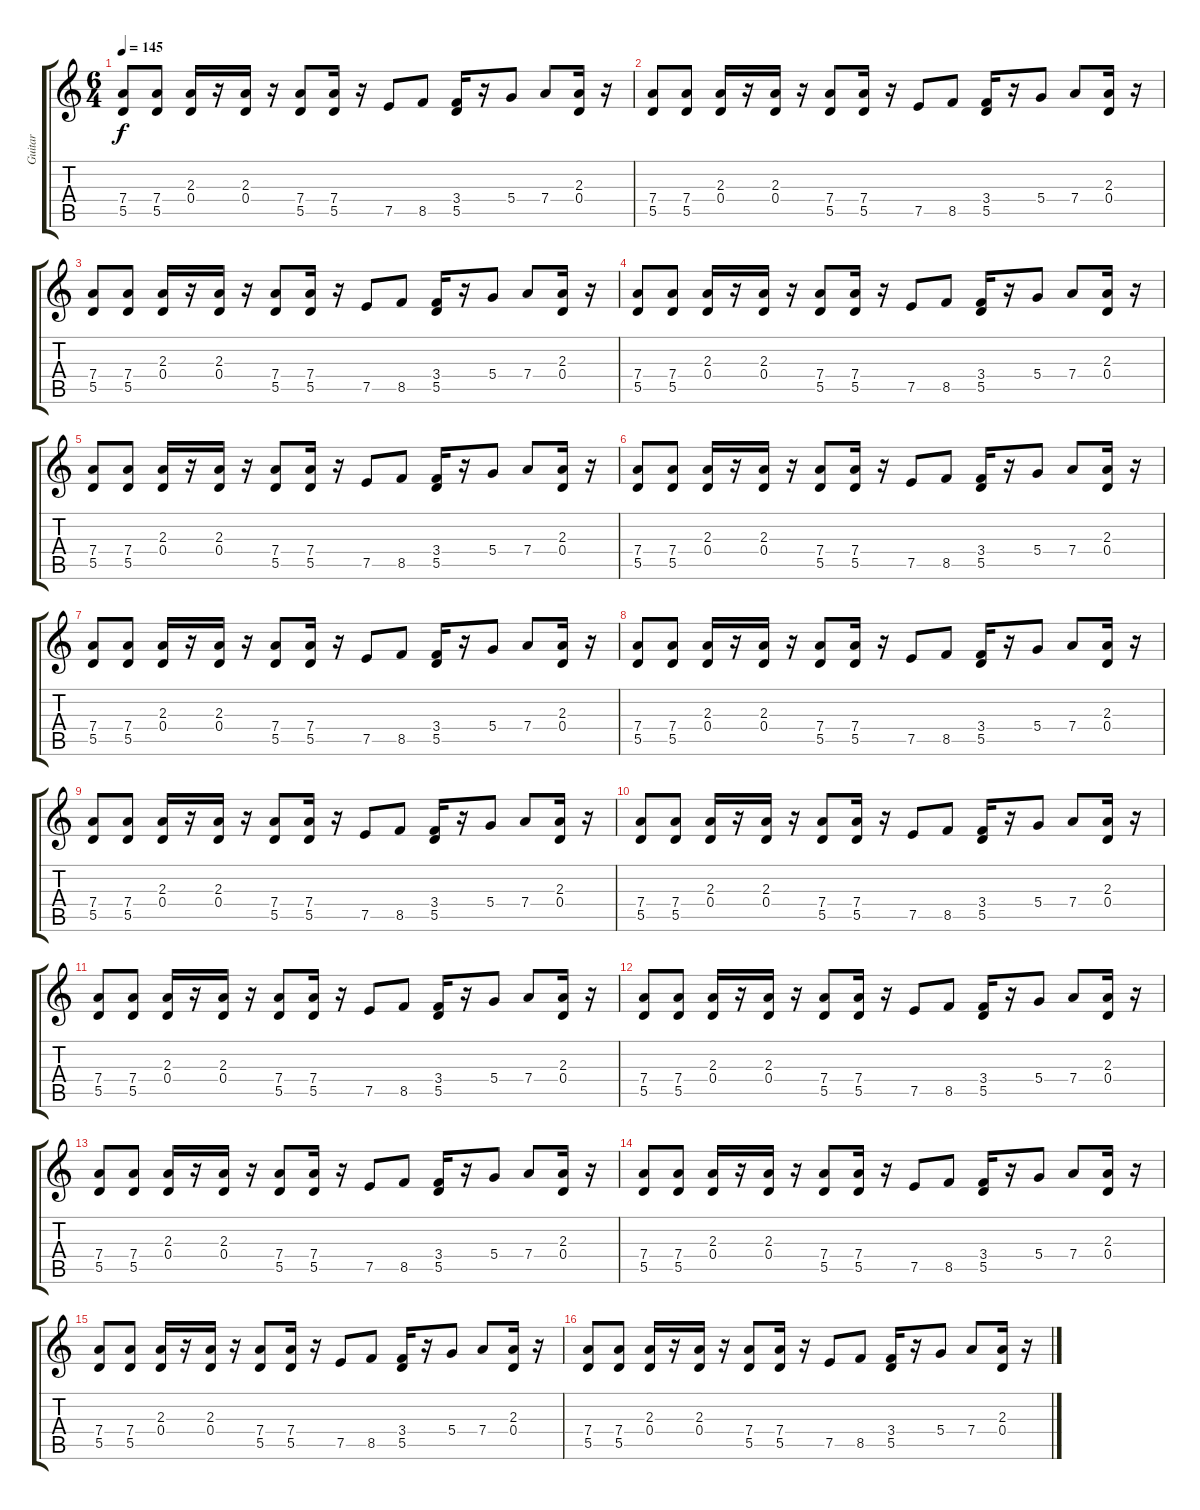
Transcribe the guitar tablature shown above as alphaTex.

\track ("Guitar" "Guitar") {instrument distortionguitar}
\staff {score tabs}
\tuning (E4 B3 G3 D3 A2 E2) {hide}
\ts (6 4)
\tempo 145
\clef g2
\ks c
(7.4 5.5).8{dy f} (7.4 5.5).8 (2.3 0.4).16 r.16 (2.3 0.4).16 r.16 (7.4 5.5).8 (7.4 5.5).16 r.16 7.5.8 8.5.8 (3.4 5.5).16 r.16 5.4.8 7.4.8 (2.3 0.4).16 r.16 |
(7.4 5.5).8 (7.4 5.5).8 (2.3 0.4).16 r.16 (2.3 0.4).16 r.16 (7.4 5.5).8 (7.4 5.5).16 r.16 7.5.8 8.5.8 (3.4 5.5).16 r.16 5.4.8 7.4.8 (2.3 0.4).16 r.16 |
(7.4 5.5).8 (7.4 5.5).8 (2.3 0.4).16 r.16 (2.3 0.4).16 r.16 (7.4 5.5).8 (7.4 5.5).16 r.16 7.5.8 8.5.8 (3.4 5.5).16 r.16 5.4.8 7.4.8 (2.3 0.4).16 r.16 |
(7.4 5.5).8 (7.4 5.5).8 (2.3 0.4).16 r.16 (2.3 0.4).16 r.16 (7.4 5.5).8 (7.4 5.5).16 r.16 7.5.8 8.5.8 (3.4 5.5).16 r.16 5.4.8 7.4.8 (2.3 0.4).16 r.16 |
(7.4 5.5).8 (7.4 5.5).8 (2.3 0.4).16 r.16 (2.3 0.4).16 r.16 (7.4 5.5).8 (7.4 5.5).16 r.16 7.5.8 8.5.8 (3.4 5.5).16 r.16 5.4.8 7.4.8 (2.3 0.4).16 r.16 |
(7.4 5.5).8 (7.4 5.5).8 (2.3 0.4).16 r.16 (2.3 0.4).16 r.16 (7.4 5.5).8 (7.4 5.5).16 r.16 7.5.8 8.5.8 (3.4 5.5).16 r.16 5.4.8 7.4.8 (2.3 0.4).16 r.16 |
(7.4 5.5).8 (7.4 5.5).8 (2.3 0.4).16 r.16 (2.3 0.4).16 r.16 (7.4 5.5).8 (7.4 5.5).16 r.16 7.5.8 8.5.8 (3.4 5.5).16 r.16 5.4.8 7.4.8 (2.3 0.4).16 r.16 |
(7.4 5.5).8 (7.4 5.5).8 (2.3 0.4).16 r.16 (2.3 0.4).16 r.16 (7.4 5.5).8 (7.4 5.5).16 r.16 7.5.8 8.5.8 (3.4 5.5).16 r.16 5.4.8 7.4.8 (2.3 0.4).16 r.16 |
(7.4 5.5).8 (7.4 5.5).8 (2.3 0.4).16 r.16 (2.3 0.4).16 r.16 (7.4 5.5).8 (7.4 5.5).16 r.16 7.5.8 8.5.8 (3.4 5.5).16 r.16 5.4.8 7.4.8 (2.3 0.4).16 r.16 |
(7.4 5.5).8 (7.4 5.5).8 (2.3 0.4).16 r.16 (2.3 0.4).16 r.16 (7.4 5.5).8 (7.4 5.5).16 r.16 7.5.8 8.5.8 (3.4 5.5).16 r.16 5.4.8 7.4.8 (2.3 0.4).16 r.16 |
(7.4 5.5).8 (7.4 5.5).8 (2.3 0.4).16 r.16 (2.3 0.4).16 r.16 (7.4 5.5).8 (7.4 5.5).16 r.16 7.5.8 8.5.8 (3.4 5.5).16 r.16 5.4.8 7.4.8 (2.3 0.4).16 r.16 |
(7.4 5.5).8 (7.4 5.5).8 (2.3 0.4).16 r.16 (2.3 0.4).16 r.16 (7.4 5.5).8 (7.4 5.5).16 r.16 7.5.8 8.5.8 (3.4 5.5).16 r.16 5.4.8 7.4.8 (2.3 0.4).16 r.16 |
(7.4 5.5).8 (7.4 5.5).8 (2.3 0.4).16 r.16 (2.3 0.4).16 r.16 (7.4 5.5).8 (7.4 5.5).16 r.16 7.5.8 8.5.8 (3.4 5.5).16 r.16 5.4.8 7.4.8 (2.3 0.4).16 r.16 |
(7.4 5.5).8 (7.4 5.5).8 (2.3 0.4).16 r.16 (2.3 0.4).16 r.16 (7.4 5.5).8 (7.4 5.5).16 r.16 7.5.8 8.5.8 (3.4 5.5).16 r.16 5.4.8 7.4.8 (2.3 0.4).16 r.16 |
(7.4 5.5).8 (7.4 5.5).8 (2.3 0.4).16 r.16 (2.3 0.4).16 r.16 (7.4 5.5).8 (7.4 5.5).16 r.16 7.5.8 8.5.8 (3.4 5.5).16 r.16 5.4.8 7.4.8 (2.3 0.4).16 r.16 |
(7.4 5.5).8 (7.4 5.5).8 (2.3 0.4).16 r.16 (2.3 0.4).16 r.16 (7.4 5.5).8 (7.4 5.5).16 r.16 7.5.8 8.5.8 (3.4 5.5).16 r.16 5.4.8 7.4.8 (2.3 0.4).16 r.16
